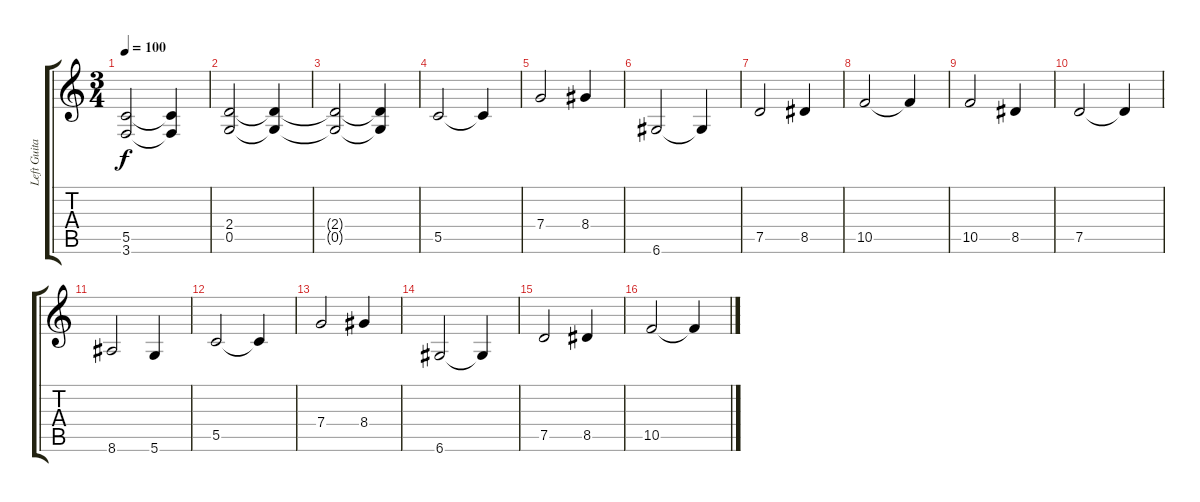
\track ("Left Guitar" "Left Guita") {instrument distortionguitar}
\staff {score tabs}
\tuning (D4 A3 F3 C3 G2 D2) {hide}
\ts (3 4)
\tempo 100
\clef g2
\ks c
(5.5{t} 3.6{t}).2{dy f} (5.5{t} 3.6{t}).4 |
(2.4 0.5).2 (2.4{t} 0.5{t}).4 |
(2.4{t} 0.5{t}).2 (2.4{t} 0.5{t}).4 |
5.5.2 5.5{t}.4 |
7.4.2 8.4.4 |
6.6.2 6.6{t}.4 |
7.5.2 8.5.4 |
10.5.2 10.5{t}.4 |
10.5.2 8.5.4 |
7.5.2 7.5{t}.4 |
8.6.2 5.6.4 |
5.5.2 5.5{t}.4 |
7.4.2 8.4.4 |
6.6.2 6.6{t}.4 |
7.5.2 8.5.4 |
10.5.2 10.5{t}.4
